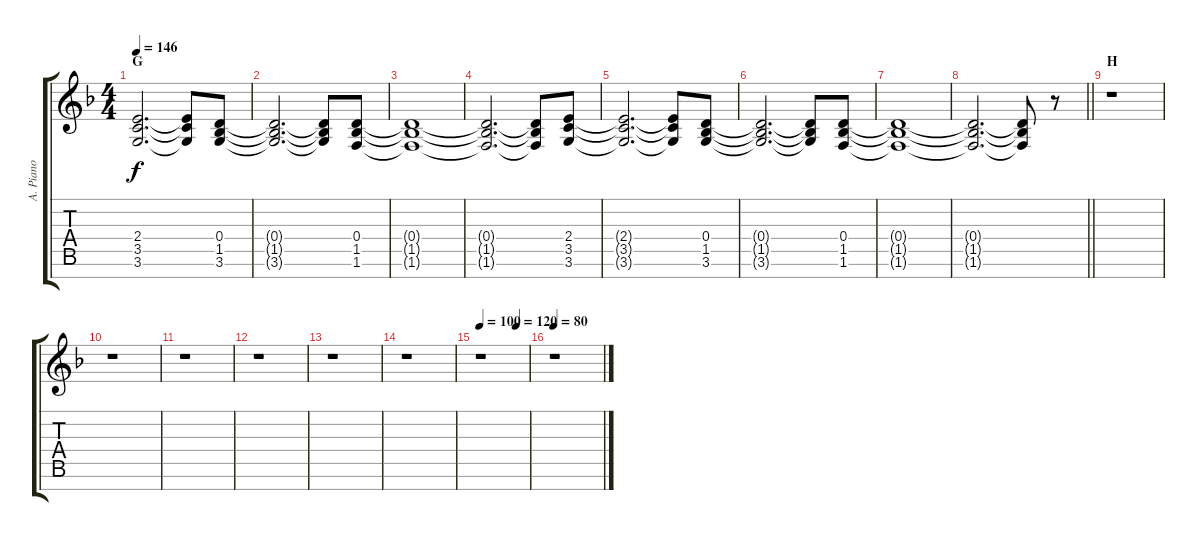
\track ("A. Piano" "A. Piano") {instrument acousticgrandpiano}
\staff {score tabs}
\tuning (E5 B4 G4 D4 A3 E3 B2) {hide}
\ts (4 4)
\section ("" "G")
\tempo 146
\clef g2
\ks f
(2.4{t} 3.5{t} 3.6{t}).2{d dy f} (2.4{t} 3.5{t} 3.6{t}).8 (0.4 1.5 3.6).8 |
(0.4{t} 1.5{t} 3.6{t}).2{d} (0.4{t} 1.5{t} 3.6{t}).8 (0.4 1.5 1.6).8 |
(0.4{t} 1.5{t} 1.6{t}).1 |
(0.4{t} 1.5{t} 1.6{t}).2{d} (0.4{t} 1.5{t} 1.6{t}).8 (2.4 3.5 3.6).8 |
(2.4{t} 3.5{t} 3.6{t}).2{d} (2.4{t} 3.5{t} 3.6{t}).8 (0.4 1.5 3.6).8 |
(0.4{t} 1.5{t} 3.6{t}).2{d} (0.4{t} 1.5{t} 3.6{t}).8 (0.4 1.5 1.6).8 |
(0.4{t} 1.5{t} 1.6{t}).1 |
\barLineRight lightlight
(0.4{t} 1.5{t} 1.6{t}).2{d} (0.4{t} 1.5{t} 1.6{t}).8 r.8 |
\section ("" "H")
r.1 |
r.1 |
r.1 |
r.1 |
r.1 |
r.1 |
\tempo 100
\tempo (120 0.75)
r.1 |
\tempo 80
r.1
